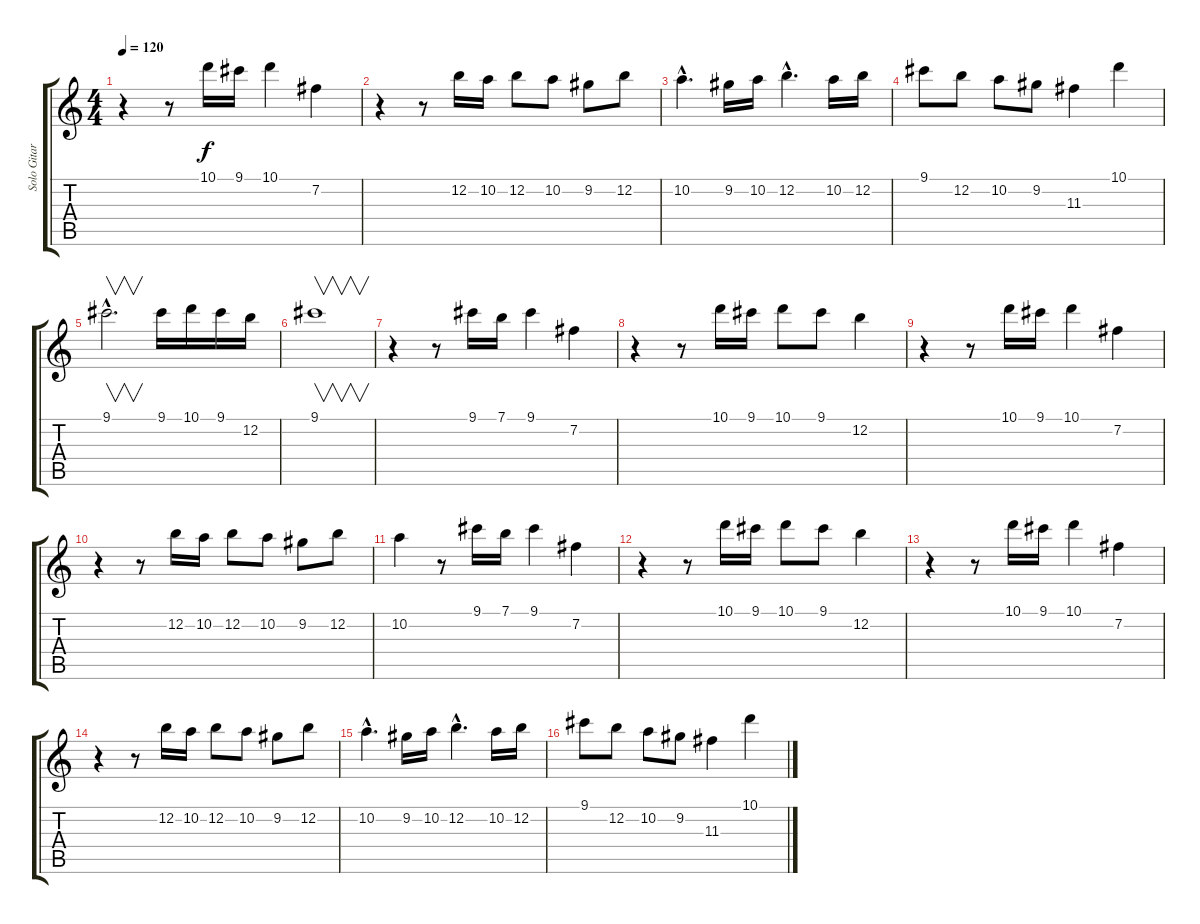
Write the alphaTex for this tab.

\track ("Solo Gitar" "Solo Gitar") {instrument overdrivenguitar}
\staff {score tabs}
\tuning (E4 B3 G3 D3 A2 E2) {hide}
\ts (4 4)
\tempo 120
\clef g2
\ks c
r.4{dy f} r.8 10.1.16 9.1.16 10.1.4 7.2.4 |
r.4 r.8 12.2.16 10.2.16 12.2.8 10.2.8 9.2.8 12.2.8 |
10.2{hac}.4{d} 9.2.16 10.2.16 12.2{hac}.4{d} 10.2.16 12.2.16 |
9.1.8 12.2.8 10.2.8 9.2.8 11.3.4 10.1.4 |
9.1{hac}.2{v d} 9.1.16 10.1.16 9.1.16 12.2.16 |
9.1.1{v} |
r.4 r.8 9.1.16 7.1.16 9.1.4 7.2.4 |
r.4 r.8 10.1.16 9.1.16 10.1.8 9.1.8 12.2.4 |
r.4 r.8 10.1.16 9.1.16 10.1.4 7.2.4 |
r.4 r.8 12.2.16 10.2.16 12.2.8 10.2.8 9.2.8 12.2.8 |
10.2.4 r.8 9.1.16 7.1.16 9.1.4 7.2.4 |
r.4 r.8 10.1.16 9.1.16 10.1.8 9.1.8 12.2.4 |
r.4 r.8 10.1.16 9.1.16 10.1.4 7.2.4 |
r.4 r.8 12.2.16 10.2.16 12.2.8 10.2.8 9.2.8 12.2.8 |
10.2{hac}.4{d} 9.2.16 10.2.16 12.2{hac}.4{d} 10.2.16 12.2.16 |
9.1.8 12.2.8 10.2.8 9.2.8 11.3.4 10.1.4
